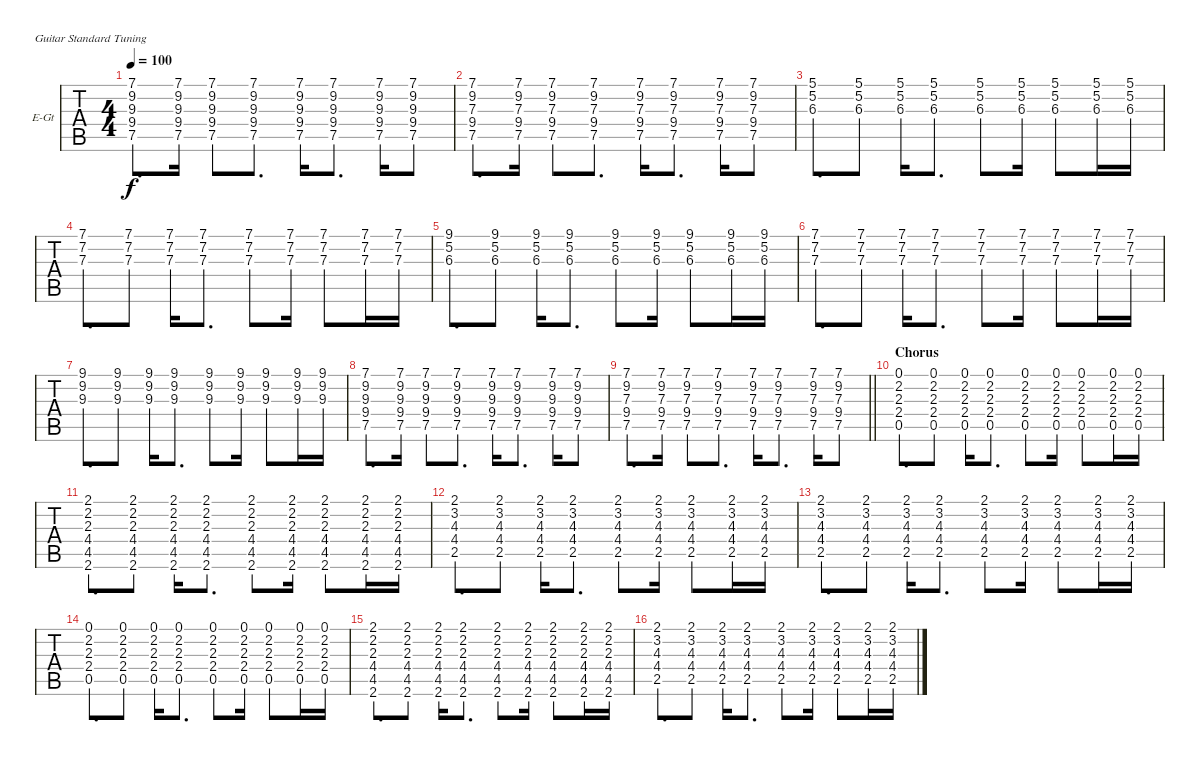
\bracketExtendMode groupsimilarinstruments
\firstSystemTrackNameOrientation horizontal
\otherSystemsTrackNameOrientation horizontal
\track ("Albert" "E-Gt") {instrument distortionguitar}
\staff {tabs}
\tuning (E4 B3 G3 D3 A2 E2)
\ts (4 4)
\tempo 100
\clef g2
\ks c
(7.1 9.2 9.3 9.4 7.5).8{d dy f} (7.1 9.2 9.3 9.4 7.5).16 (7.1 9.2 9.3 9.4 7.5).8 (7.1 9.2 9.3 9.4 7.5).8{d} (7.1 9.2 9.3 9.4 7.5).16 (7.1 9.2 9.3 9.4 7.5).8{d} (7.1 9.2 9.3 9.4 7.5).16 (7.1 9.2 9.3 9.4 7.5).8 |
(7.1 9.2 7.3 9.4 7.5).8{d} (7.1 9.2 7.3 9.4 7.5).16 (7.1 9.2 7.3 9.4 7.5).8 (7.1 9.2 7.3 9.4 7.5).8{d} (7.1 9.2 7.3 9.4 7.5).16 (7.1 9.2 7.3 9.4 7.5).8{d} (7.1 9.2 7.3 9.4 7.5).16 (7.1 9.2 7.3 9.4 7.5).8 |
(5.1 5.2 6.3).8{d} (5.1 5.2 6.3).8 (5.1 5.2 6.3).16 (5.1 5.2 6.3).8{d} (5.1 5.2 6.3).8 (5.1 5.2 6.3).16 (5.1 5.2 6.3).8 (5.1 5.2 6.3).16 (5.1 5.2 6.3).16 |
(7.1 7.2 7.3).8{d} (7.1 7.2 7.3).8 (7.1 7.2 7.3).16 (7.1 7.2 7.3).8{d} (7.1 7.2 7.3).8 (7.1 7.2 7.3).16 (7.1 7.2 7.3).8 (7.1 7.2 7.3).16 (7.1 7.2 7.3).16 |
(9.1 5.2 6.3).8{d} (9.1 5.2 6.3).8 (9.1 5.2 6.3).16 (9.1 5.2 6.3).8{d} (9.1 5.2 6.3).8 (9.1 5.2 6.3).16 (9.1 5.2 6.3).8 (9.1 5.2 6.3).16 (9.1 5.2 6.3).16 |
(7.1 7.2 7.3).8{d} (7.1 7.2 7.3).8 (7.1 7.2 7.3).16 (7.1 7.2 7.3).8{d} (7.1 7.2 7.3).8 (7.1 7.2 7.3).16 (7.1 7.2 7.3).8 (7.1 7.2 7.3).16 (7.1 7.2 7.3).16 |
(9.1 9.2 9.3).8{d} (9.1 9.2 9.3).8 (9.1 9.2 9.3).16 (9.1 9.2 9.3).8{d} (9.1 9.2 9.3).8 (9.1 9.2 9.3).16 (9.1 9.2 9.3).8 (9.1 9.2 9.3).16 (9.1 9.2 9.3).16 |
(7.1 9.2 9.3 9.4 7.5).8{d} (7.1 9.2 9.3 9.4 7.5).16 (7.1 9.2 9.3 9.4 7.5).8 (7.1 9.2 9.3 9.4 7.5).8{d} (7.1 9.2 9.3 9.4 7.5).16 (7.1 9.2 9.3 9.4 7.5).8{d} (7.1 9.2 9.3 9.4 7.5).16 (7.1 9.2 9.3 9.4 7.5).8 |
\barLineRight lightlight
(7.1 9.2 7.3 9.4 7.5).8{d} (7.1 9.2 7.3 9.4 7.5).16 (7.1 9.2 7.3 9.4 7.5).8 (7.1 9.2 7.3 9.4 7.5).8{d} (7.1 9.2 7.3 9.4 7.5).16 (7.1 9.2 7.3 9.4 7.5).8{d} (7.1 9.2 7.3 9.4 7.5).16 (7.1 9.2 7.3 9.4 7.5).8 |
\section ("" "Chorus")
(0.1 2.2 2.3 2.4 0.5).8{d} (0.1 2.2 2.3 2.4 0.5).8 (0.1 2.2 2.3 2.4 0.5).16 (0.1 2.2 2.3 2.4 0.5).8{d} (0.1 2.2 2.3 2.4 0.5).8 (0.1 2.2 2.3 2.4 0.5).16 (0.1 2.2 2.3 2.4 0.5).8 (0.1 2.2 2.3 2.4 0.5).16 (0.1 2.2 2.3 2.4 0.5).16 |
(2.1 2.2 2.3 4.4 4.5 2.6).8{d} (2.1 2.2 2.3 4.4 4.5 2.6).8 (2.1 2.2 2.3 4.4 4.5 2.6).16 (2.1 2.2 2.3 4.4 4.5 2.6).8{d} (2.1 2.2 2.3 4.4 4.5 2.6).8 (2.1 2.2 2.3 4.4 4.5 2.6).16 (2.1 2.2 2.3 4.4 4.5 2.6).8 (2.1 2.2 2.3 4.4 4.5 2.6).16 (2.1 2.2 2.3 4.4 4.5 2.6).16 |
(2.1 3.2 4.3 4.4 2.5).8{d} (2.1 3.2 4.3 4.4 2.5).8 (2.1 3.2 4.3 4.4 2.5).16 (2.1 3.2 4.3 4.4 2.5).8{d} (2.1 3.2 4.3 4.4 2.5).8 (2.1 3.2 4.3 4.4 2.5).16 (2.1 3.2 4.3 4.4 2.5).8 (2.1 3.2 4.3 4.4 2.5).16 (2.1 3.2 4.3 4.4 2.5).16 |
(2.1 3.2 4.3 4.4 2.5).8{d} (2.1 3.2 4.3 4.4 2.5).8 (2.1 3.2 4.3 4.4 2.5).16 (2.1 3.2 4.3 4.4 2.5).8{d} (2.1 3.2 4.3 4.4 2.5).8 (2.1 3.2 4.3 4.4 2.5).16 (2.1 3.2 4.3 4.4 2.5).8 (2.1 3.2 4.3 4.4 2.5).16 (2.1 3.2 4.3 4.4 2.5).16 |
(0.1 2.2 2.3 2.4 0.5).8{d} (0.1 2.2 2.3 2.4 0.5).8 (0.1 2.2 2.3 2.4 0.5).16 (0.1 2.2 2.3 2.4 0.5).8{d} (0.1 2.2 2.3 2.4 0.5).8 (0.1 2.2 2.3 2.4 0.5).16 (0.1 2.2 2.3 2.4 0.5).8 (0.1 2.2 2.3 2.4 0.5).16 (0.1 2.2 2.3 2.4 0.5).16 |
(2.1 2.2 2.3 4.4 4.5 2.6).8{d} (2.1 2.2 2.3 4.4 4.5 2.6).8 (2.1 2.2 2.3 4.4 4.5 2.6).16 (2.1 2.2 2.3 4.4 4.5 2.6).8{d} (2.1 2.2 2.3 4.4 4.5 2.6).8 (2.1 2.2 2.3 4.4 4.5 2.6).16 (2.1 2.2 2.3 4.4 4.5 2.6).8 (2.1 2.2 2.3 4.4 4.5 2.6).16 (2.1 2.2 2.3 4.4 4.5 2.6).16 |
(2.1 3.2 4.3 4.4 2.5).8{d} (2.1 3.2 4.3 4.4 2.5).8 (2.1 3.2 4.3 4.4 2.5).16 (2.1 3.2 4.3 4.4 2.5).8{d} (2.1 3.2 4.3 4.4 2.5).8 (2.1 3.2 4.3 4.4 2.5).16 (2.1 3.2 4.3 4.4 2.5).8 (2.1 3.2 4.3 4.4 2.5).16 (2.1 3.2 4.3 4.4 2.5).16
